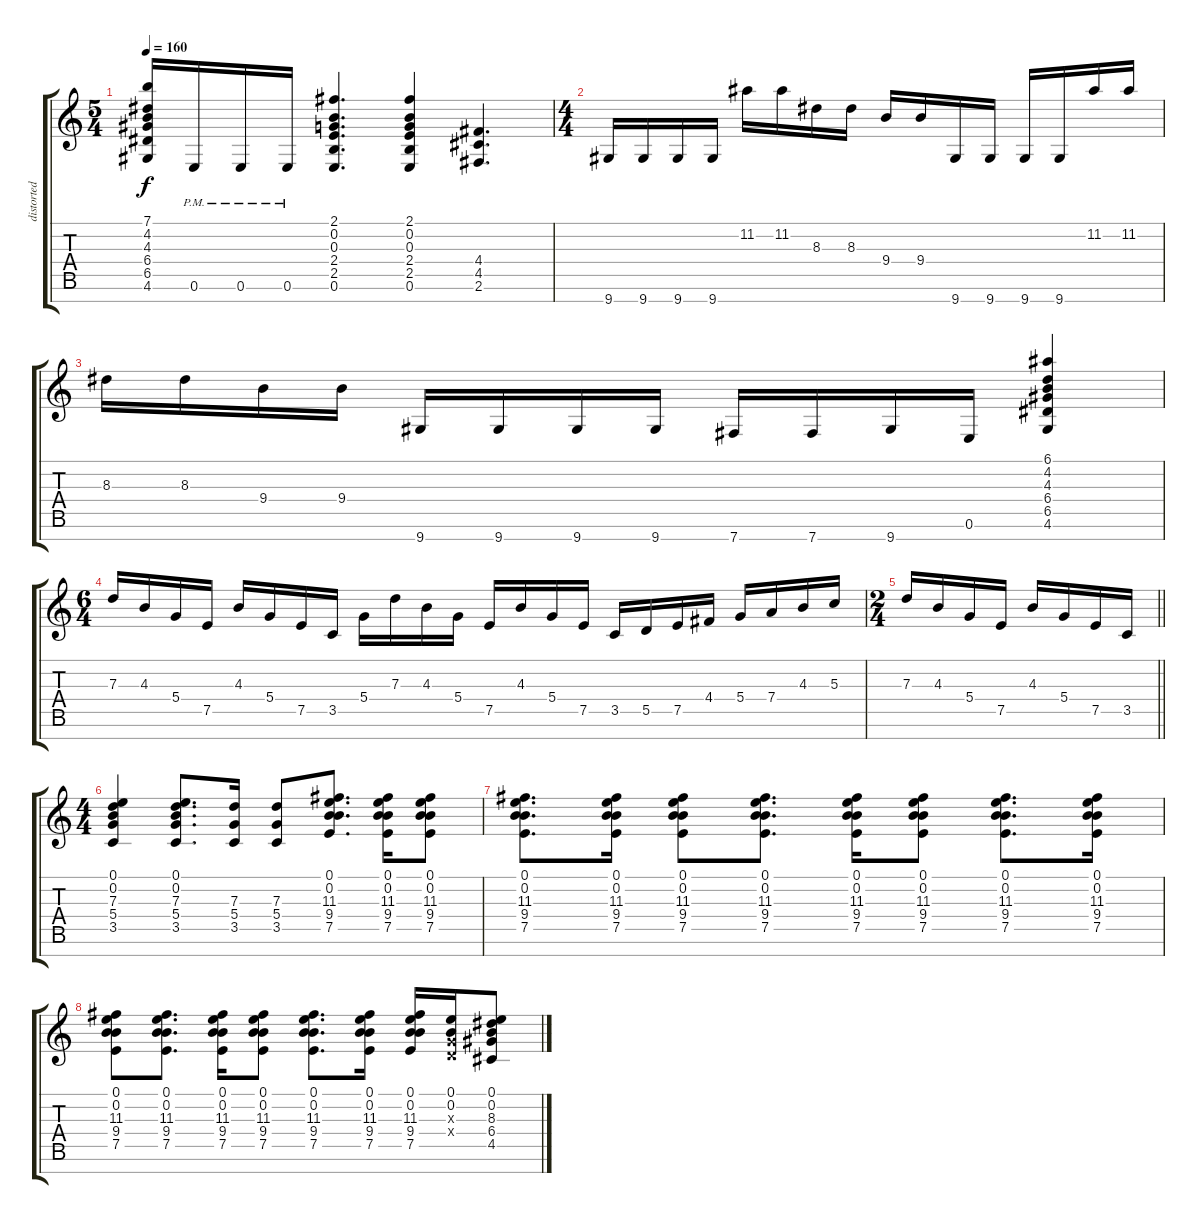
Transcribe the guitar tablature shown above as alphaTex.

\track ("distorted lead" "distorted ") {instrument distortionguitar}
\staff {score tabs}
\tuning (E4 B3 G3 D3 A2 E2 B1) {hide}
\ts (5 4)
\tempo 160
\clef g2
\ks c
(7.1{t} 4.2{t} 4.3{t} 6.4{t} 6.5{t} 4.6{t}).16{dy f} 0.6{pm}.16 0.6{pm}.16 0.6{pm}.16 (2.1 0.2 0.3 2.4 2.5 0.6).4{d} (2.1 0.2 0.3 2.4 2.5 0.6).4 (4.4 4.5 2.6).4{d} |
\ts (4 4)
9.7.16 9.7.16 9.7.16 9.7.16 11.2.16 11.2.16 8.3.16 8.3.16 9.4.16 9.4.16 9.7.16 9.7.16 9.7.16 9.7.16 11.2.16 11.2.16 |
8.3.16 8.3.16 9.4.16 9.4.16 9.7.16 9.7.16 9.7.16 9.7.16 7.7.16 7.7.16 9.7.16 0.6.16 (6.1 4.2 4.3 6.4 6.5 4.6).4 |
\ts (6 4)
7.3.16 4.3.16 5.4.16 7.5.16 4.3.16 5.4.16 7.5.16 3.5.16 5.4.16 7.3.16 4.3.16 5.4.16 7.5.16 4.3.16 5.4.16 7.5.16 3.5.16 5.5.16 7.5.16 4.4.16 5.4.16 7.4.16 4.3.16 5.3.16 |
\ts (2 4)
\barLineRight lightlight
7.3.16 4.3.16 5.4.16 7.5.16 4.3.16 5.4.16 7.5.16 3.5.16 |
\ts (4 4)
(0.1 0.2 7.3 5.4 3.5).4 (0.1 0.2 7.3 5.4 3.5).8{d} (7.3 5.4 3.5).16 (7.3 5.4 3.5).8 (0.1 0.2 11.3 9.4 7.5).8{d} (0.1 0.2 11.3 9.4 7.5).16 (0.1 0.2 11.3 9.4 7.5).8 |
(0.1 0.2 11.3 9.4 7.5).8{d} (0.1 0.2 11.3 9.4 7.5).16 (0.1 0.2 11.3 9.4 7.5).8 (0.1 0.2 11.3 9.4 7.5).8{d} (0.1 0.2 11.3 9.4 7.5).16 (0.1 0.2 11.3 9.4 7.5).8 (0.1 0.2 11.3 9.4 7.5).8{d} (0.1 0.2 11.3 9.4 7.5).16 |
(0.1 0.2 11.3 9.4 7.5).8 (0.1 0.2 11.3 9.4 7.5).8{d} (0.1 0.2 11.3 9.4 7.5).16 (0.1 0.2 11.3 9.4 7.5).8 (0.1 0.2 11.3 9.4 7.5).8{d} (0.1 0.2 11.3 9.4 7.5).16 (0.1 0.2 11.3 9.4 7.5).16 (0.1 0.2 0.3{x} 0.4{x}).16 (0.1 0.2 8.3 6.4 4.5).8
